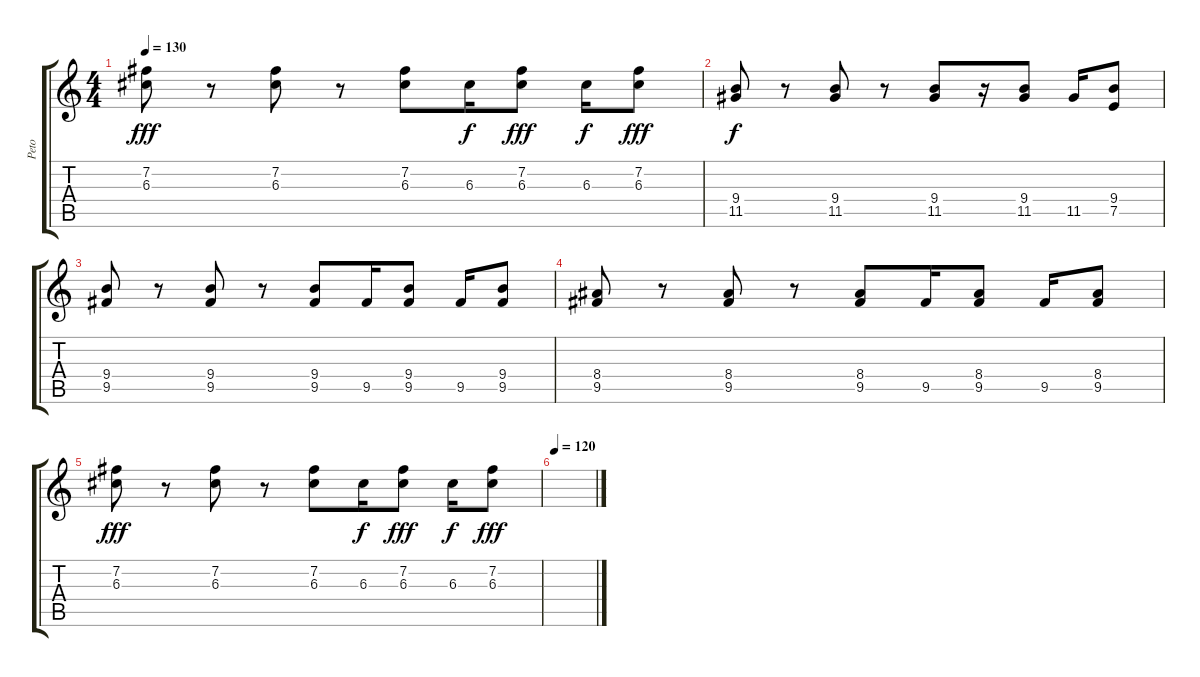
\track ("Peto" "Peto") {instrument distortionguitar}
\staff {score tabs}
\tuning (E4 B3 G3 D3 A2 E2) {hide}
\ts (4 4)
\tempo 130
\clef g2
\ks c
(7.2 6.3).8{dy fff} r.8 (7.2 6.3).8 r.8 (7.2 6.3).8 6.3.16{dy f} (7.2 6.3).8{dy fff} 6.3.16{dy f} (7.2 6.3).8{dy fff} |
(9.4 11.5).8{dy f} r.8 (9.4 11.5).8 r.8 (9.4 11.5).8 r.16 (9.4 11.5).8 11.5.16 (9.4 7.5).8 |
(9.4 9.5).8 r.8 (9.4 9.5).8 r.8 (9.4 9.5).8 9.5.16 (9.4 9.5).8 9.5.16 (9.4 9.5).8 |
(8.4 9.5).8 r.8 (8.4 9.5).8 r.8 (8.4 9.5).8 9.5.16 (8.4 9.5).8 9.5.16 (8.4 9.5).8 |
(7.2 6.3).8{dy fff} r.8 (7.2 6.3).8 r.8 (7.2 6.3).8 6.3.16{dy f} (7.2 6.3).8{dy fff} 6.3.16{dy f} (7.2 6.3).8{dy fff} |
\tempo 120
